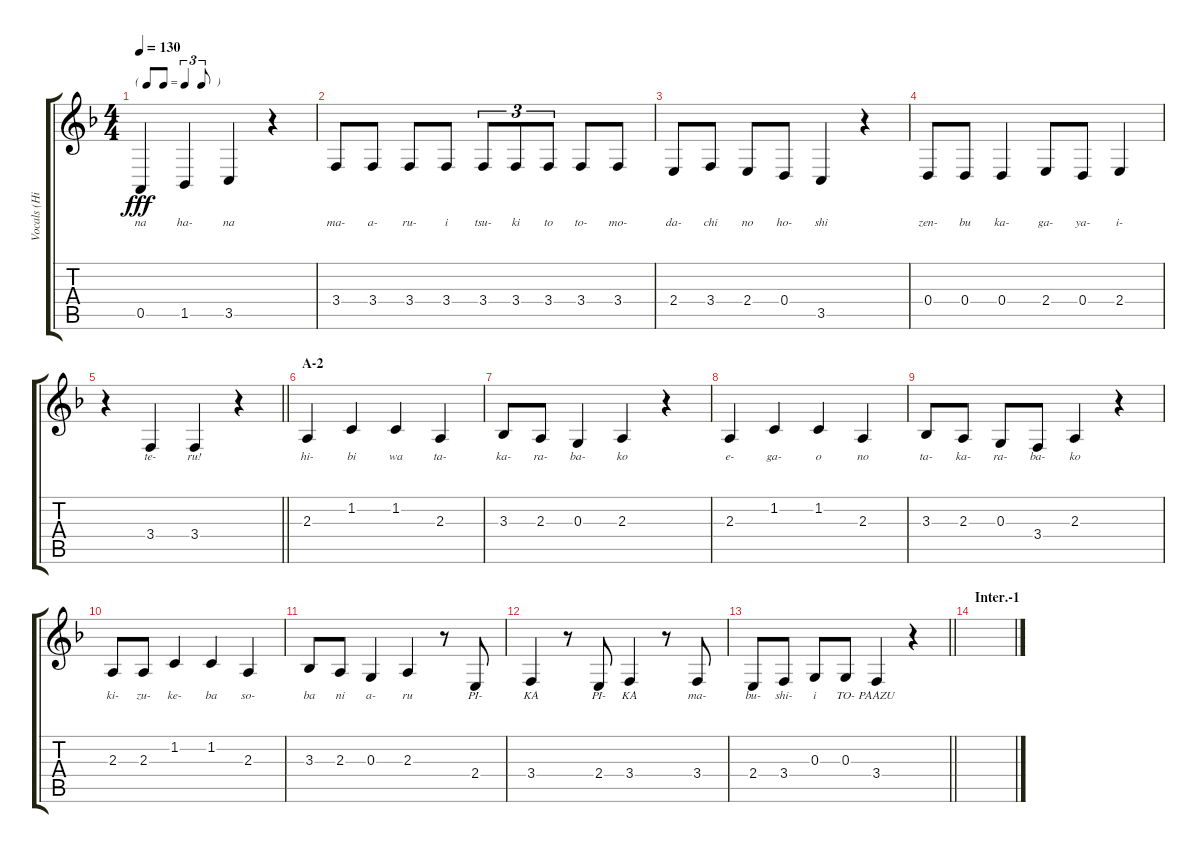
\track ("Vocals (Hirasawa Ui)" "Vocals (Hi") {instrument altosax}
\staff {score tabs}
\tuning (E4 B3 G3 D3 A2 E2) {hide}
\ts (4 4)
\tf triplet8th
\tempo 130
\clef g2
\ks f
0.5.4{lyrics (0 "na") lyrics (1 "") lyrics (2 "") lyrics (3 "") lyrics (4 "") dy fff} 1.5.4{lyrics (0 "ha-") lyrics (1 "") lyrics (2 "") lyrics (3 "") lyrics (4 "")} 3.5.4{lyrics (0 "na") lyrics (1 "") lyrics (2 "") lyrics (3 "") lyrics (4 "")} r.4 |
3.4.8{lyrics (0 "ma-") lyrics (1 "") lyrics (2 "") lyrics (3 "") lyrics (4 "")} 3.4.8{lyrics (0 "a-") lyrics (1 "") lyrics (2 "") lyrics (3 "") lyrics (4 "")} 3.4.8{lyrics (0 "ru-") lyrics (1 "") lyrics (2 "") lyrics (3 "") lyrics (4 "")} 3.4.8{lyrics (0 "i") lyrics (1 "") lyrics (2 "") lyrics (3 "") lyrics (4 "")} 3.4.8{tu (3 2) lyrics (0 "tsu-") lyrics (1 "") lyrics (2 "") lyrics (3 "") lyrics (4 "")} 3.4.8{tu (3 2) lyrics (0 "ki") lyrics (1 "") lyrics (2 "") lyrics (3 "") lyrics (4 "")} 3.4.8{tu (3 2) lyrics (0 "to") lyrics (1 "") lyrics (2 "") lyrics (3 "") lyrics (4 "")} 3.4.8{lyrics (0 "to-") lyrics (1 "") lyrics (2 "") lyrics (3 "") lyrics (4 "")} 3.4.8{lyrics (0 "mo-") lyrics (1 "") lyrics (2 "") lyrics (3 "") lyrics (4 "")} |
2.4.8{lyrics (0 "da-") lyrics (1 "") lyrics (2 "") lyrics (3 "") lyrics (4 "")} 3.4.8{lyrics (0 "chi") lyrics (1 "") lyrics (2 "") lyrics (3 "") lyrics (4 "")} 2.4.8{lyrics (0 "no") lyrics (1 "") lyrics (2 "") lyrics (3 "") lyrics (4 "")} 0.4.8{lyrics (0 "ho-") lyrics (1 "") lyrics (2 "") lyrics (3 "") lyrics (4 "")} 3.5.4{lyrics (0 "shi") lyrics (1 "") lyrics (2 "") lyrics (3 "") lyrics (4 "")} r.4 |
0.4.8{lyrics (0 "zen-") lyrics (1 "") lyrics (2 "") lyrics (3 "") lyrics (4 "")} 0.4.8{lyrics (0 "bu") lyrics (1 "") lyrics (2 "") lyrics (3 "") lyrics (4 "")} 0.4.4{lyrics (0 "ka-") lyrics (1 "") lyrics (2 "") lyrics (3 "") lyrics (4 "")} 2.4.8{lyrics (0 "ga-") lyrics (1 "") lyrics (2 "") lyrics (3 "") lyrics (4 "")} 0.4.8{lyrics (0 "ya-") lyrics (1 "") lyrics (2 "") lyrics (3 "") lyrics (4 "")} 2.4.4{lyrics (0 "i-") lyrics (1 "") lyrics (2 "") lyrics (3 "") lyrics (4 "")} |
\barLineRight lightlight
r.4 3.4.4{lyrics (0 "te-") lyrics (1 "") lyrics (2 "") lyrics (3 "") lyrics (4 "")} 3.4.4{lyrics (0 "ru!") lyrics (1 "") lyrics (2 "") lyrics (3 "") lyrics (4 "")} r.4 |
\section ("" "A-2")
2.3.4{lyrics (0 "hi-") lyrics (1 "") lyrics (2 "") lyrics (3 "") lyrics (4 "")} 1.2.4{lyrics (0 "bi") lyrics (1 "") lyrics (2 "") lyrics (3 "") lyrics (4 "")} 1.2.4{lyrics (0 "wa") lyrics (1 "") lyrics (2 "") lyrics (3 "") lyrics (4 "")} 2.3.4{lyrics (0 "ta-") lyrics (1 "") lyrics (2 "") lyrics (3 "") lyrics (4 "")} |
3.3.8{lyrics (0 "ka-") lyrics (1 "") lyrics (2 "") lyrics (3 "") lyrics (4 "")} 2.3.8{lyrics (0 "ra-") lyrics (1 "") lyrics (2 "") lyrics (3 "") lyrics (4 "")} 0.3.4{lyrics (0 "ba-") lyrics (1 "") lyrics (2 "") lyrics (3 "") lyrics (4 "")} 2.3.4{lyrics (0 "ko") lyrics (1 "") lyrics (2 "") lyrics (3 "") lyrics (4 "")} r.4 |
2.3.4{lyrics (0 "e-") lyrics (1 "") lyrics (2 "") lyrics (3 "") lyrics (4 "")} 1.2.4{lyrics (0 "ga-") lyrics (1 "") lyrics (2 "") lyrics (3 "") lyrics (4 "")} 1.2.4{lyrics (0 "o") lyrics (1 "") lyrics (2 "") lyrics (3 "") lyrics (4 "")} 2.3.4{lyrics (0 "no") lyrics (1 "") lyrics (2 "") lyrics (3 "") lyrics (4 "")} |
3.3.8{lyrics (0 "ta-") lyrics (1 "") lyrics (2 "") lyrics (3 "") lyrics (4 "")} 2.3.8{lyrics (0 "ka-") lyrics (1 "") lyrics (2 "") lyrics (3 "") lyrics (4 "")} 0.3.8{lyrics (0 "ra-") lyrics (1 "") lyrics (2 "") lyrics (3 "") lyrics (4 "")} 3.4.8{lyrics (0 "ba-") lyrics (1 "") lyrics (2 "") lyrics (3 "") lyrics (4 "")} 2.3.4{lyrics (0 "ko") lyrics (1 "") lyrics (2 "") lyrics (3 "") lyrics (4 "")} r.4 |
2.3.8{lyrics (0 "ki-") lyrics (1 "") lyrics (2 "") lyrics (3 "") lyrics (4 "")} 2.3.8{lyrics (0 "zu-") lyrics (1 "") lyrics (2 "") lyrics (3 "") lyrics (4 "")} 1.2.4{lyrics (0 "ke-") lyrics (1 "") lyrics (2 "") lyrics (3 "") lyrics (4 "")} 1.2.4{lyrics (0 "ba") lyrics (1 "") lyrics (2 "") lyrics (3 "") lyrics (4 "")} 2.3.4{lyrics (0 "so-") lyrics (1 "") lyrics (2 "") lyrics (3 "") lyrics (4 "")} |
3.3.8{lyrics (0 "ba") lyrics (1 "") lyrics (2 "") lyrics (3 "") lyrics (4 "")} 2.3.8{lyrics (0 "ni") lyrics (1 "") lyrics (2 "") lyrics (3 "") lyrics (4 "")} 0.3.4{lyrics (0 "a-") lyrics (1 "") lyrics (2 "") lyrics (3 "") lyrics (4 "")} 2.3.4{lyrics (0 "ru") lyrics (1 "") lyrics (2 "") lyrics (3 "") lyrics (4 "")} r.8 2.4.8{lyrics (0 "PI-") lyrics (1 "") lyrics (2 "") lyrics (3 "") lyrics (4 "")} |
3.4.4{lyrics (0 "KA") lyrics (1 "") lyrics (2 "") lyrics (3 "") lyrics (4 "")} r.8 2.4.8{lyrics (0 "PI-") lyrics (1 "") lyrics (2 "") lyrics (3 "") lyrics (4 "")} 3.4.4{lyrics (0 "KA") lyrics (1 "") lyrics (2 "") lyrics (3 "") lyrics (4 "")} r.8 3.4.8{lyrics (0 "ma-") lyrics (1 "") lyrics (2 "") lyrics (3 "") lyrics (4 "")} |
\barLineRight lightlight
2.4.8{lyrics (0 "bu-") lyrics (1 "") lyrics (2 "") lyrics (3 "") lyrics (4 "")} 3.4.8{lyrics (0 "shi-") lyrics (1 "") lyrics (2 "") lyrics (3 "") lyrics (4 "")} 0.3.8{lyrics (0 "i") lyrics (1 "") lyrics (2 "") lyrics (3 "") lyrics (4 "")} 0.3.8{lyrics (0 "TO-") lyrics (1 "") lyrics (2 "") lyrics (3 "") lyrics (4 "")} 3.4.4{lyrics (0 "PAAZU") lyrics (1 "") lyrics (2 "") lyrics (3 "") lyrics (4 "")} r.4 |
\section ("" "Inter.-1")
